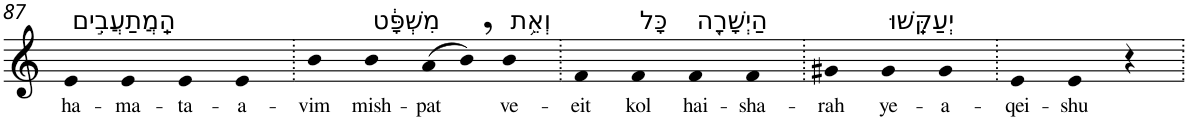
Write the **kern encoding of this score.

**kern	**text
*part1	*part1
*staff1	*staff1
*I"Piano	*
*I'Pno	*
!!LO:PB:g=z
*clefG2	*
*k[]	*
=87	=87
!LO:TX:a:t=הַֽמֲתַעֲבִ֣ים	!
!	!LO:LY:b
4e	ha-
!	!LO:LY:b
4e	-ma-
!	!LO:LY:b
4e	-ta-
!	!LO:LY:b
4e	-a-
=88.	=88.
!	!LO:LY:b
4b	-vim
!LO:TX:a:t=מִשְׁפָּ֔ט	!
!	!LO:LY:b
4b	mish-
!	!LO:LY:b
(>8a	-pat
8b,)	.
!LO:TX:a:t=וְאֵ֥ת	!
!	!LO:LY:b
4b	ve-
=89.	=89.
!	!LO:LY:b
4f	-eit
!LO:TX:a:t=כָּל	!
!	!LO:LY:b
4f	kol
!LO:TX:a:t=הַיְשָׁרָ֖ה	!
!	!LO:LY:b
4f	hai-
!	!LO:LY:b
4f	-sha-
=90.	=90.
!	!LO:LY:b
4g#X	-rah
!LO:TX:a:t=יְעַקֵּֽשׁוּ	!
!	!LO:LY:b
4g#	ye-
!	!LO:LY:b
4g#	-a-
=91.	=91.
!	!LO:LY:b
4e	-qei-
!	!LO:LY:b
4e	-shu
4r	.
=.	=.
*-	*-
